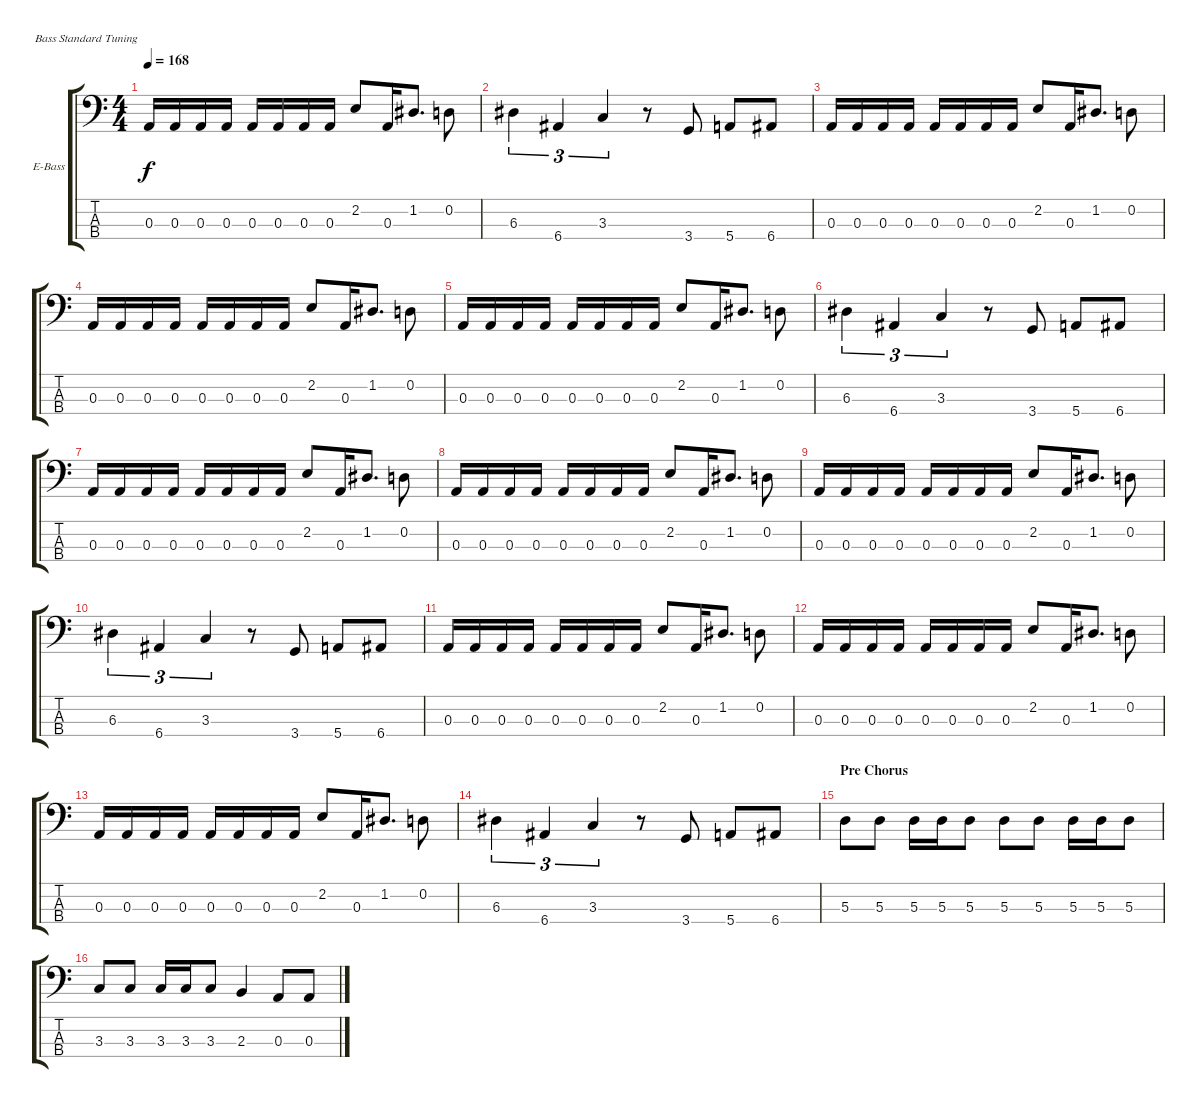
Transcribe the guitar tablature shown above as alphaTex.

\bracketExtendMode groupsimilarinstruments
\firstSystemTrackNameOrientation horizontal
\otherSystemsTrackNameOrientation horizontal
\track ("Bass" "E-Bass") {instrument electricbasspick}
\staff {score tabs}
\tuning (G2 D2 A1 E1)
\ts (4 4)
\tempo 168
\clef f4
\ks c
0.3.16{dy f} 0.3.16 0.3.16 0.3.16 0.3.16 0.3.16 0.3.16 0.3.16 2.2.8 0.3.16 1.2.8{d} 0.2.8 |
6.3.4{tu (3 2)} 6.4.4{tu (3 2)} 3.3.4{tu (3 2)} r.8 3.4.8 5.4.8 6.4.8 |
0.3.16 0.3.16 0.3.16 0.3.16 0.3.16 0.3.16 0.3.16 0.3.16 2.2.8 0.3.16 1.2.8{d} 0.2.8 |
0.3.16 0.3.16 0.3.16 0.3.16 0.3.16 0.3.16 0.3.16 0.3.16 2.2.8 0.3.16 1.2.8{d} 0.2.8 |
0.3.16 0.3.16 0.3.16 0.3.16 0.3.16 0.3.16 0.3.16 0.3.16 2.2.8 0.3.16 1.2.8{d} 0.2.8 |
6.3.4{tu (3 2)} 6.4.4{tu (3 2)} 3.3.4{tu (3 2)} r.8 3.4.8 5.4.8 6.4.8 |
0.3.16 0.3.16 0.3.16 0.3.16 0.3.16 0.3.16 0.3.16 0.3.16 2.2.8 0.3.16 1.2.8{d} 0.2.8 |
0.3.16 0.3.16 0.3.16 0.3.16 0.3.16 0.3.16 0.3.16 0.3.16 2.2.8 0.3.16 1.2.8{d} 0.2.8 |
0.3.16 0.3.16 0.3.16 0.3.16 0.3.16 0.3.16 0.3.16 0.3.16 2.2.8 0.3.16 1.2.8{d} 0.2.8 |
6.3.4{tu (3 2)} 6.4.4{tu (3 2)} 3.3.4{tu (3 2)} r.8 3.4.8 5.4.8 6.4.8 |
0.3.16 0.3.16 0.3.16 0.3.16 0.3.16 0.3.16 0.3.16 0.3.16 2.2.8 0.3.16 1.2.8{d} 0.2.8 |
0.3.16 0.3.16 0.3.16 0.3.16 0.3.16 0.3.16 0.3.16 0.3.16 2.2.8 0.3.16 1.2.8{d} 0.2.8 |
0.3.16 0.3.16 0.3.16 0.3.16 0.3.16 0.3.16 0.3.16 0.3.16 2.2.8 0.3.16 1.2.8{d} 0.2.8 |
6.3.4{tu (3 2)} 6.4.4{tu (3 2)} 3.3.4{tu (3 2)} r.8 3.4.8 5.4.8 6.4.8 |
\section ("" "Pre Chorus")
5.3.8 5.3.8 5.3.16 5.3.16 5.3.8 5.3.8 5.3.8 5.3.16 5.3.16 5.3.8 |
3.3.8 3.3.8 3.3.16 3.3.16 3.3.8 2.3.4 0.3.8 0.3.8
